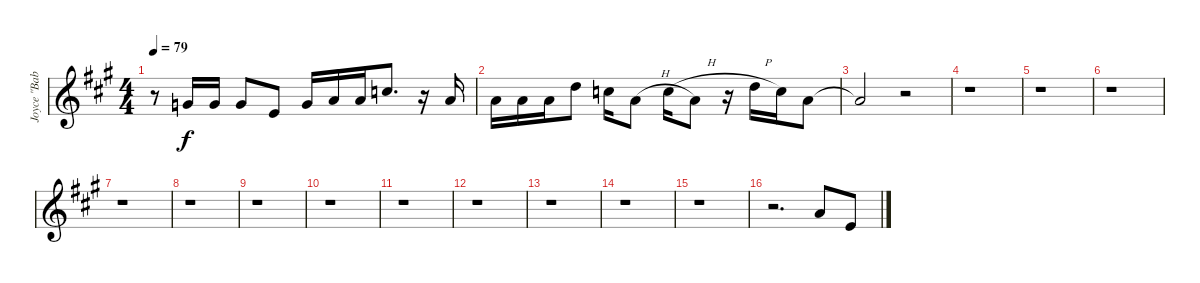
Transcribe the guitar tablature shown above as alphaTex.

\track ("Joyce \"Baby Jean\" Kennedy" "Joyce \"Bab") {instrument lead6voice}
\staff {score}
\tuning (E4 B3 G3 D3 A2 E2) {hide}
\ts (4 4)
\tempo 79
\clef g2
\ks a
r.8{dy f} 8.2.16 8.2.16 8.2.8 9.3.8 8.2.16 10.2.16 10.2.16 8.1.8{d} r.16 10.2.16 |
10.2.16 10.2.16 10.2.16 10.1.8 8.1.16 10.2{h}.8 8.1{h}.16 10.2.8 r.16 10.1{h}.16 8.1.16 10.2.8 |
10.2{t}.2 r.2 |
r.1 |
r.1 |
r.1 |
r.1 |
r.1 |
r.1 |
r.1 |
r.1 |
r.1 |
r.1 |
r.1 |
r.1 |
r.2{d} 10.2{h}.8 9.3.8
